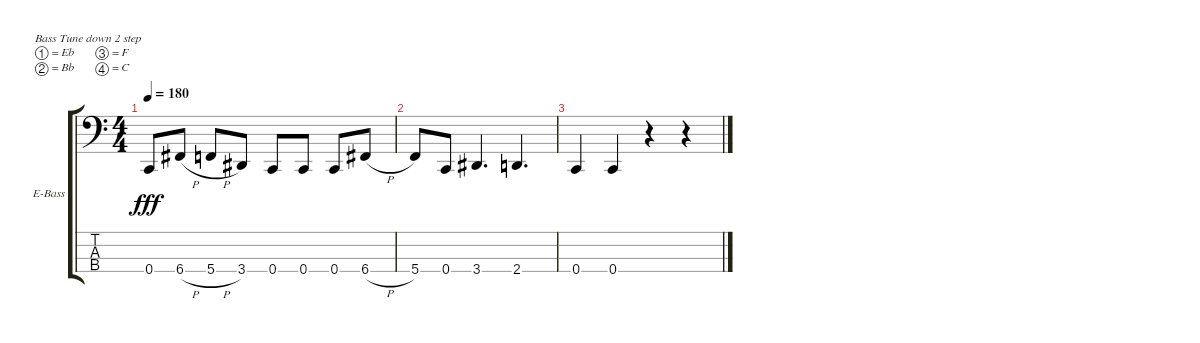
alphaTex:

\defaultSystemsLayout 4
\bracketExtendMode groupsimilarinstruments
\firstSystemTrackNameOrientation horizontal
\otherSystemsTrackNameOrientation horizontal
\track ("Bass" "E-Bass") {instrument electricbassfinger}
\staff {score tabs}
\tuning (Eb2 Bb1 F1 C1)
\ts (4 4)
\tempo 180
\clef f4
\scale
0.333333
\ks c
0.4.8{dy fff} 6.4{h}.8 5.4{h}.8 3.4.8 0.4.8 0.4.8 0.4.8 6.4{h}.8 |
5.4.8 0.4.8 3.4.4{d} 2.4.4{d} |
0.4.4 0.4.4 r.4 r.4
